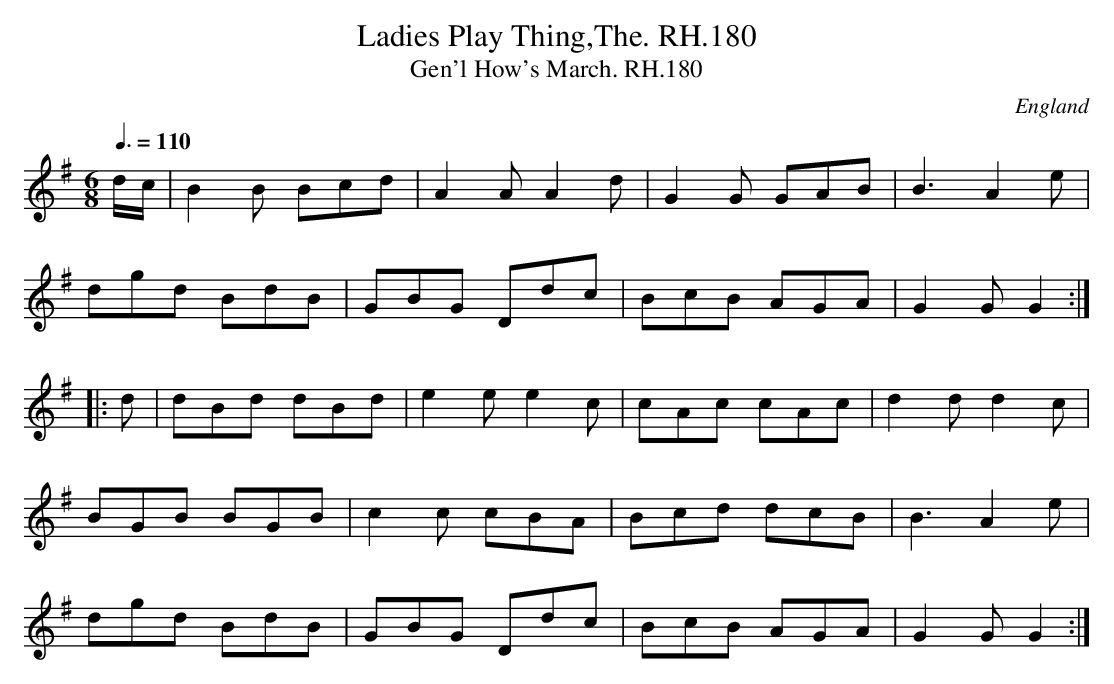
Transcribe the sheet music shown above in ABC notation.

X:1
T:Ladies Play Thing,The. RH.180
T:Gen'l How's March. RH.180
L:1/8
M:6/8
O:England
Q:3/8=110
K:G
d/c/|\
B2B Bcd|A2A A2d|G2G GAB|B3 A2e|!
dgd BdB|GBG Ddc|BcB AGA|G2G G2:|!
|:d|dBd dBd|e2e e2c|cAc cAc|d2d d2c|!
BGB BGB|c2c cBA|Bcd dcB|B3 A2e|!
dgd BdB|GBG Ddc|BcB AGA|G2G G2:|
